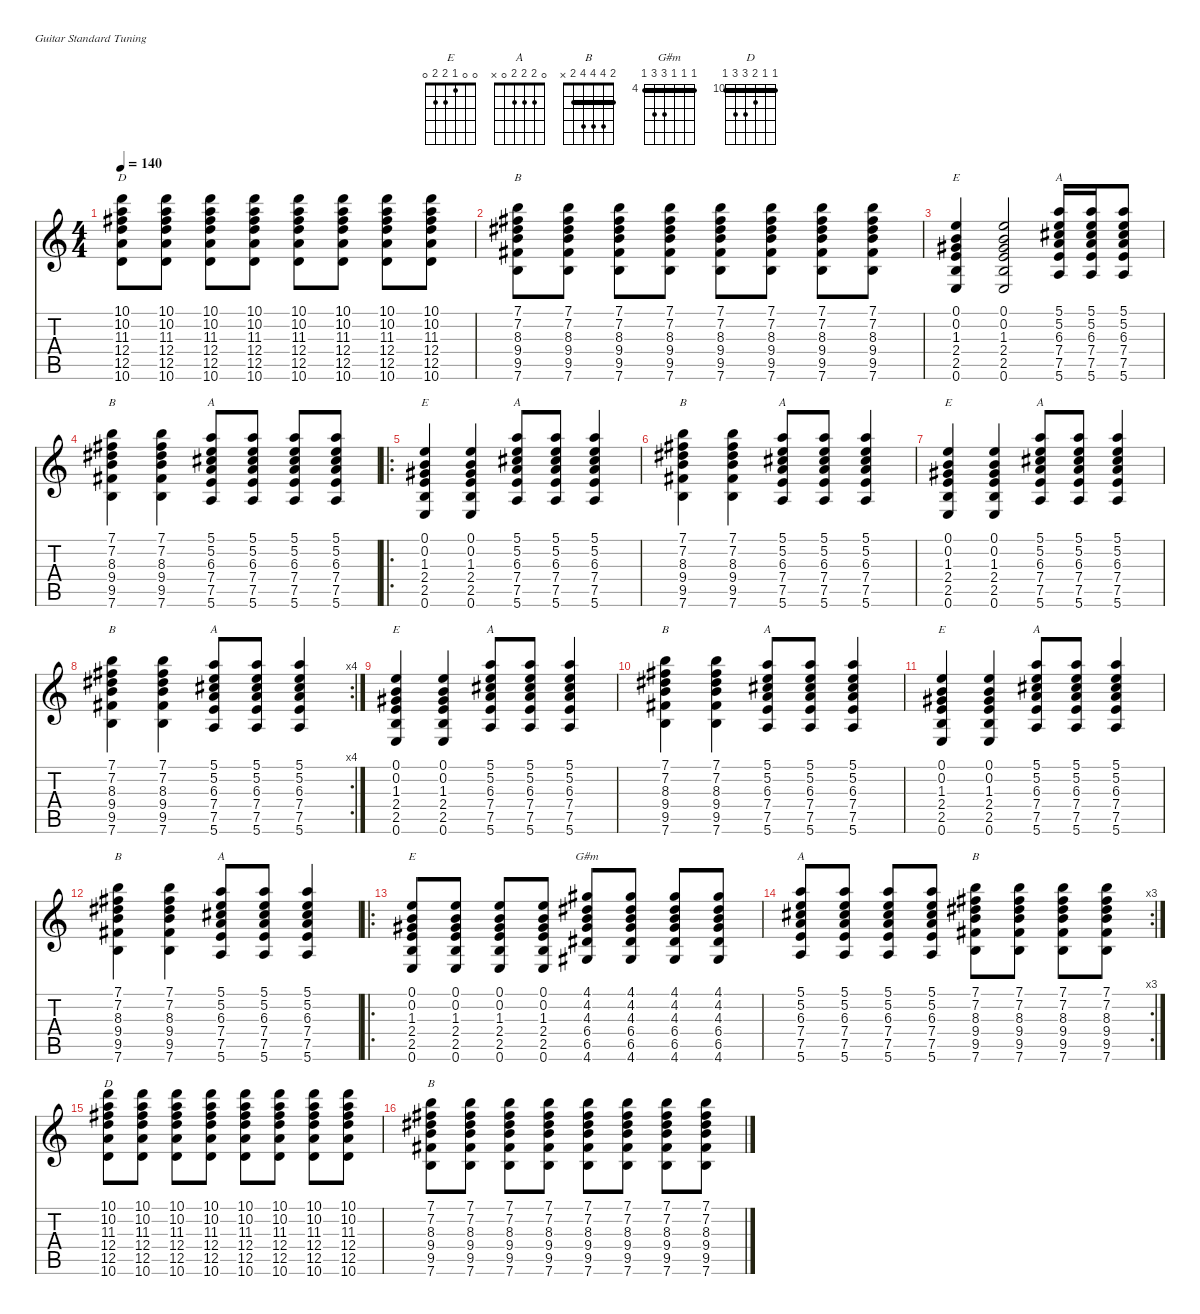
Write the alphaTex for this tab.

\defaultSystemsLayout 4
\hideDynamics
\bracketExtendMode nobrackets
\singleTrackTrackNamePolicy hidden
\multiTrackTrackNamePolicy hidden
\otherSystemsTrackNameOrientation horizontal
\track ("Keith Richards" "el.guit.") {instrument electricguitarclean}
\staff {score tabs}
\tuning (E4 B3 G3 D3 A2 E2)
\chord ("E" 0 0 1 2 2 0)
\chord ("A" 5 5 6 7 7 5) {firstfret 5 barre (5 5)}
\chord ("B" 7 7 8 9 9 7) {firstfret 7 barre (7 7)}
\chord ("G#m" 4 4 4 6 6 4) {firstfret 4 barre (4 4 4)}
\chord ("B" 2 4 4 4 2 x) {barre 2}
\chord ("D" 10 10 11 12 12 10) {firstfret 10 barre (10 10)}
\chord ("A" 0 2 2 2 0 x)
\ts (4 4)
\tempo 140
\clef g2
\ks c
(10.1 10.2 11.3{acc #} 12.4 12.5 10.6).8{ch "D" dy f beam Down} (10.1 10.2 11.3{acc #} 12.4 12.5 10.6).8{beam Down} (10.1 10.2 11.3{acc #} 12.4 12.5 10.6).8{beam Down} (10.1 10.2 11.3{acc #} 12.4 12.5 10.6).8{beam Down} (10.1 10.2 11.3{acc #} 12.4 12.5 10.6).8{beam Down} (10.1 10.2 11.3{acc #} 12.4 12.5 10.6).8{beam Down} (10.1 10.2 11.3{acc #} 12.4 12.5 10.6).8{beam Down} (10.1 10.2 11.3{acc #} 12.4 12.5 10.6).8{beam Down} |
(7.1 7.2{acc #} 8.3{acc #} 9.4 9.5{acc #} 7.6).8{ch "B" beam Down} (7.1 7.2{acc #} 8.3{acc #} 9.4 9.5{acc #} 7.6).8{beam Down} (7.1 7.2{acc #} 8.3{acc #} 9.4 9.5{acc #} 7.6).8{beam Down} (7.1 7.2{acc #} 8.3{acc #} 9.4 9.5{acc #} 7.6).8{beam Down} (7.1 7.2{acc #} 8.3{acc #} 9.4 9.5{acc #} 7.6).8{beam Down} (7.1 7.2{acc #} 8.3{acc #} 9.4 9.5{acc #} 7.6).8{beam Down} (7.1 7.2{acc #} 8.3{acc #} 9.4 9.5{acc #} 7.6).8{beam Down} (7.1 7.2{acc #} 8.3{acc #} 9.4 9.5{acc #} 7.6).8{beam Down} |
(0.1 0.2 1.3{acc #} 2.4 2.5 0.6).4{ch "E" beam Up} (0.1 0.2 1.3{acc #} 2.4 2.5 0.6).2{beam Up} (5.1 5.2 6.3{acc #} 7.4 7.5 5.6).16{ch "A" beam Up} (5.1 5.2 6.3{acc #} 7.4 7.5 5.6).16{beam Up} (5.1 5.2 6.3{acc #} 7.4 7.5 5.6).8{beam Up} |
(7.1 7.2{acc #} 8.3{acc #} 9.4 9.5{acc #} 7.6).4{ch "B" beam Down} (7.1 7.2{acc #} 8.3{acc #} 9.4 9.5{acc #} 7.6).4{beam Down} (5.1 5.2 6.3{acc #} 7.4 7.5 5.6).8{ch "A" beam Up} (5.1 5.2 6.3{acc #} 7.4 7.5 5.6).8{beam Up} (5.1 5.2 6.3{acc #} 7.4 7.5 5.6).8{beam Up} (5.1 5.2 6.3{acc #} 7.4 7.5 5.6).8{beam Up} |
\ro
(0.1 0.2 1.3{acc #} 2.4 2.5 0.6).4{ch "E" beam Up} (0.1 0.2 1.3{acc #} 2.4 2.5 0.6).4{beam Up} (5.1 5.2 6.3{acc #} 7.4 7.5 5.6).8{ch "A" beam Up} (5.1 5.2 6.3{acc #} 7.4 7.5 5.6).8{beam Up} (5.1 5.2 6.3{acc #} 7.4 7.5 5.6).4{beam Up} |
(7.1 7.2{acc #} 8.3{acc #} 9.4 9.5{acc #} 7.6).4{ch "B" beam Down} (7.1 7.2{acc #} 8.3{acc #} 9.4 9.5{acc #} 7.6).4{beam Down} (5.1 5.2 6.3{acc #} 7.4 7.5 5.6).8{ch "A" beam Up} (5.1 5.2 6.3{acc #} 7.4 7.5 5.6).8{beam Up} (5.1 5.2 6.3{acc #} 7.4 7.5 5.6).4{beam Up} |
(0.1 0.2 1.3{acc #} 2.4 2.5 0.6).4{ch "E" beam Up} (0.1 0.2 1.3{acc #} 2.4 2.5 0.6).4{beam Up} (5.1 5.2 6.3{acc #} 7.4 7.5 5.6).8{ch "A" beam Up} (5.1 5.2 6.3{acc #} 7.4 7.5 5.6).8{beam Up} (5.1 5.2 6.3{acc #} 7.4 7.5 5.6).4{beam Up} |
\rc 4
(7.1 7.2{acc #} 8.3{acc #} 9.4 9.5{acc #} 7.6).4{ch "B" beam Down} (7.1 7.2{acc #} 8.3{acc #} 9.4 9.5{acc #} 7.6).4{beam Down} (5.1 5.2 6.3{acc #} 7.4 7.5 5.6).8{ch "A" beam Up} (5.1 5.2 6.3{acc #} 7.4 7.5 5.6).8{beam Up} (5.1 5.2 6.3{acc #} 7.4 7.5 5.6).4{beam Up} |
(0.1 0.2 1.3{acc #} 2.4 2.5 0.6).4{ch "E" beam Up} (0.1 0.2 1.3{acc #} 2.4 2.5 0.6).4{beam Up} (5.1 5.2 6.3{acc #} 7.4 7.5 5.6).8{ch "A" beam Up} (5.1 5.2 6.3{acc #} 7.4 7.5 5.6).8{beam Up} (5.1 5.2 6.3{acc #} 7.4 7.5 5.6).4{beam Up} |
(7.1 7.2{acc #} 8.3{acc #} 9.4 9.5{acc #} 7.6).4{ch "B" beam Down} (7.1 7.2{acc #} 8.3{acc #} 9.4 9.5{acc #} 7.6).4{beam Down} (5.1 5.2 6.3{acc #} 7.4 7.5 5.6).8{ch "A" beam Up} (5.1 5.2 6.3{acc #} 7.4 7.5 5.6).8{beam Up} (5.1 5.2 6.3{acc #} 7.4 7.5 5.6).4{beam Up} |
(0.1 0.2 1.3{acc #} 2.4 2.5 0.6).4{ch "E" beam Up} (0.1 0.2 1.3{acc #} 2.4 2.5 0.6).4{beam Up} (5.1 5.2 6.3{acc #} 7.4 7.5 5.6).8{ch "A" beam Up} (5.1 5.2 6.3{acc #} 7.4 7.5 5.6).8{beam Up} (5.1 5.2 6.3{acc #} 7.4 7.5 5.6).4{beam Up} |
(7.1 7.2{acc #} 8.3{acc #} 9.4 9.5{acc #} 7.6).4{ch "B" beam Down} (7.1 7.2{acc #} 8.3{acc #} 9.4 9.5{acc #} 7.6).4{beam Down} (5.1 5.2 6.3{acc #} 7.4 7.5 5.6).8{ch "A" beam Up} (5.1 5.2 6.3{acc #} 7.4 7.5 5.6).8{beam Up} (5.1 5.2 6.3{acc #} 7.4 7.5 5.6).4{beam Up} |
\ro
(0.1 0.2 1.3{acc #} 2.4 2.5 0.6).8{ch "E" beam Up} (0.1 0.2 1.3{acc #} 2.4 2.5 0.6).8{beam Up} (0.1 0.2 1.3{acc #} 2.4 2.5 0.6).8{beam Up} (0.1 0.2 1.3{acc #} 2.4 2.5 0.6).8{beam Up} (4.1{acc #} 4.2{acc #} 4.3 6.4{acc #} 6.5{acc #} 4.6{acc #}).8{ch "G#m" beam Up} (4.1{acc #} 4.2{acc #} 4.3 6.4{acc #} 6.5{acc #} 4.6{acc #}).8{beam Up} (4.1{acc #} 4.2{acc #} 4.3 6.4{acc #} 6.5{acc #} 4.6{acc #}).8{beam Up} (4.1{acc #} 4.2{acc #} 4.3 6.4{acc #} 6.5{acc #} 4.6{acc #}).8{beam Up} |
\rc 3
(5.1 5.2 6.3{acc #} 7.4 7.5 5.6).8{ch "A" beam Up} (5.1 5.2 6.3{acc #} 7.4 7.5 5.6).8{beam Up} (5.1 5.2 6.3{acc #} 7.4 7.5 5.6).8{beam Up} (5.1 5.2 6.3{acc #} 7.4 7.5 5.6).8{beam Up} (7.1 7.2{acc #} 8.3{acc #} 9.4 9.5{acc #} 7.6).8{ch "B" beam Down} (7.1 7.2{acc #} 8.3{acc #} 9.4 9.5{acc #} 7.6).8{beam Down} (7.1 7.2{acc #} 8.3{acc #} 9.4 9.5{acc #} 7.6).8{beam Down} (7.1 7.2{acc #} 8.3{acc #} 9.4 9.5{acc #} 7.6).8{beam Down} |
(10.1 10.2 11.3{acc #} 12.4 12.5 10.6).8{ch "D" beam Down} (10.1 10.2 11.3{acc #} 12.4 12.5 10.6).8{beam Down} (10.1 10.2 11.3{acc #} 12.4 12.5 10.6).8{beam Down} (10.1 10.2 11.3{acc #} 12.4 12.5 10.6).8{beam Down} (10.1 10.2 11.3{acc #} 12.4 12.5 10.6).8{beam Down} (10.1 10.2 11.3{acc #} 12.4 12.5 10.6).8{beam Down} (10.1 10.2 11.3{acc #} 12.4 12.5 10.6).8{beam Down} (10.1 10.2 11.3{acc #} 12.4 12.5 10.6).8{beam Down} |
(7.1 7.2{acc #} 8.3{acc #} 9.4 9.5{acc #} 7.6).8{ch "B" beam Down} (7.1 7.2{acc #} 8.3{acc #} 9.4 9.5{acc #} 7.6).8{beam Down} (7.1 7.2{acc #} 8.3{acc #} 9.4 9.5{acc #} 7.6).8{beam Down} (7.1 7.2{acc #} 8.3{acc #} 9.4 9.5{acc #} 7.6).8{beam Down} (7.1 7.2{acc #} 8.3{acc #} 9.4 9.5{acc #} 7.6).8{beam Down} (7.1 7.2{acc #} 8.3{acc #} 9.4 9.5{acc #} 7.6).8{beam Down} (7.1 7.2{acc #} 8.3{acc #} 9.4 9.5{acc #} 7.6).8{beam Down} (7.1 7.2{acc #} 8.3{acc #} 9.4 9.5{acc #} 7.6).8{beam Down}
